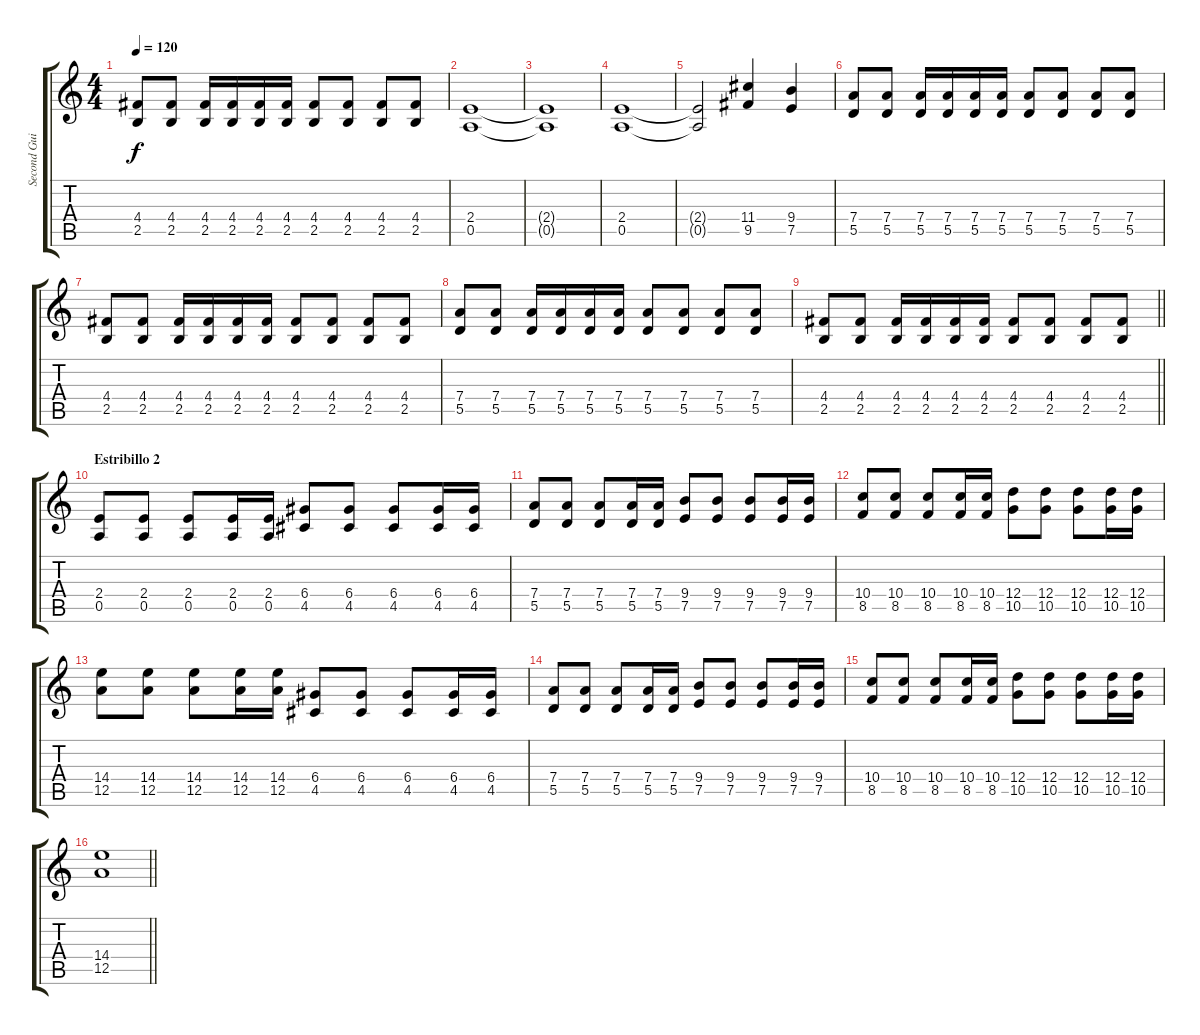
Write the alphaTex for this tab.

\track ("Second Guitar" "Second Gui") {instrument distortionguitar}
\staff {score tabs}
\tuning (E4 B3 G3 D3 A2 E2) {hide}
\ts (4 4)
\tempo 120
\clef g2
\ks c
(4.4 2.5).8{dy f} (4.4 2.5).8 (4.4 2.5).16 (4.4 2.5).16 (4.4 2.5).16 (4.4 2.5).16 (4.4 2.5).8 (4.4 2.5).8 (4.4 2.5).8 (4.4 2.5).8 |
(2.4 0.5).1 |
(2.4{t} 0.5{t}).1 |
(2.4 0.5).1 |
(2.4{t} 0.5{t}).2 (11.4 9.5).4 (9.4 7.5).4 |
(7.4 5.5).8 (7.4 5.5).8 (7.4 5.5).16 (7.4 5.5).16 (7.4 5.5).16 (7.4 5.5).16 (7.4 5.5).8 (7.4 5.5).8 (7.4 5.5).8 (7.4 5.5).8 |
(4.4 2.5).8 (4.4 2.5).8 (4.4 2.5).16 (4.4 2.5).16 (4.4 2.5).16 (4.4 2.5).16 (4.4 2.5).8 (4.4 2.5).8 (4.4 2.5).8 (4.4 2.5).8 |
(7.4 5.5).8 (7.4 5.5).8 (7.4 5.5).16 (7.4 5.5).16 (7.4 5.5).16 (7.4 5.5).16 (7.4 5.5).8 (7.4 5.5).8 (7.4 5.5).8 (7.4 5.5).8 |
\barLineRight lightlight
(4.4 2.5).8 (4.4 2.5).8 (4.4 2.5).16 (4.4 2.5).16 (4.4 2.5).16 (4.4 2.5).16 (4.4 2.5).8 (4.4 2.5).8 (4.4 2.5).8 (4.4 2.5).8 |
\section ("" "Estribillo 2")
(2.4 0.5).8 (2.4 0.5).8 (2.4 0.5).8 (2.4 0.5).16 (2.4 0.5).16 (6.4 4.5).8 (6.4 4.5).8 (6.4 4.5).8 (6.4 4.5).16 (6.4 4.5).16 |
(7.4 5.5).8 (7.4 5.5).8 (7.4 5.5).8 (7.4 5.5).16 (7.4 5.5).16 (9.4 7.5).8 (9.4 7.5).8 (9.4 7.5).8 (9.4 7.5).16 (9.4 7.5).16 |
(10.4 8.5).8 (10.4 8.5).8 (10.4 8.5).8 (10.4 8.5).16 (10.4 8.5).16 (12.4 10.5).8 (12.4 10.5).8 (12.4 10.5).8 (12.4 10.5).16 (12.4 10.5).16 |
(14.4 12.5).8 (14.4 12.5).8 (14.4 12.5).8 (14.4 12.5).16 (14.4 12.5).16 (6.4 4.5).8 (6.4 4.5).8 (6.4 4.5).8 (6.4 4.5).16 (6.4 4.5).16 |
(7.4 5.5).8 (7.4 5.5).8 (7.4 5.5).8 (7.4 5.5).16 (7.4 5.5).16 (9.4 7.5).8 (9.4 7.5).8 (9.4 7.5).8 (9.4 7.5).16 (9.4 7.5).16 |
(10.4 8.5).8 (10.4 8.5).8 (10.4 8.5).8 (10.4 8.5).16 (10.4 8.5).16 (12.4 10.5).8 (12.4 10.5).8 (12.4 10.5).8 (12.4 10.5).16 (12.4 10.5).16 |
\barLineRight lightlight
(14.4 12.5).1
